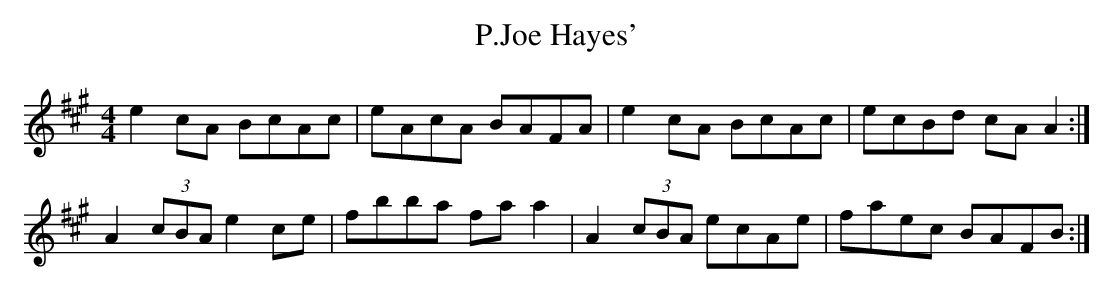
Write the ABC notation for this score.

X:1
T: P.Joe Hayes'
M: 4/4
L: 1/8
K: A
e2 cA BcAc|eAcA BAFA|e2 cA BcAc|ecBd cA A2 :|
A2 (3cBA e2 ce|fbba fa a2|A2 (3cBA ecAe|faec BAFB :|
